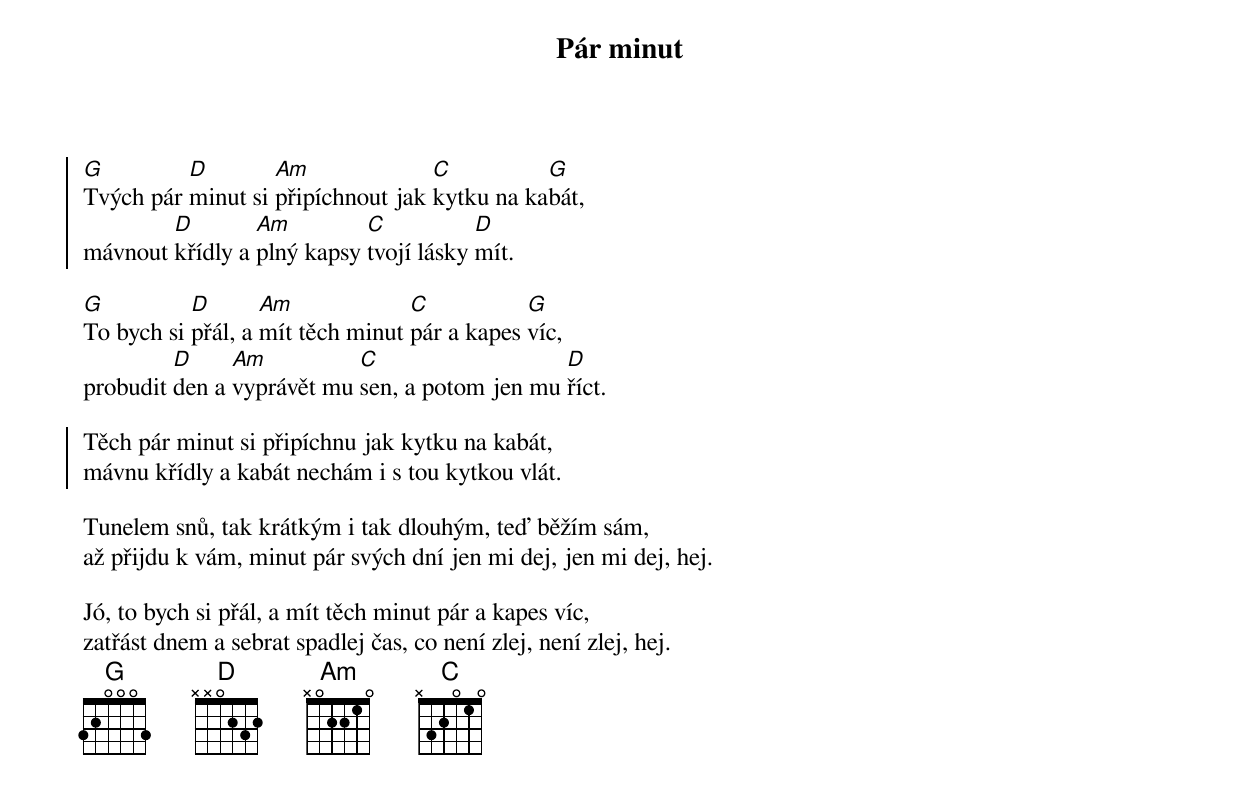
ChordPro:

{title: Pár minut}

{start_of_chorus}
[G]Tvých pár [D]minut si [Am]připíchnout jak [C]kytku na ka[G]bát,
mávnout [D]křídly a [Am]plný kapsy [C]tvojí lásky [D]mít.
{end_of_chorus}

[G]To bych si [D]přál, a [Am]mít těch minut [C]pár a kapes [G]víc,
probudit [D]den a [Am]vyprávět mu [C]sen, a potom jen mu [D]říct.

{start_of_chorus}
Těch pár minut si připíchnu jak kytku na kabát,
mávnu křídly a kabát nechám i s tou kytkou vlát.
{end_of_chorus}

Tunelem snů, tak krátkým i tak dlouhým, teď běžím sám,
až přijdu k vám, minut pár svých dní jen mi dej, jen mi dej, hej.

Jó, to bych si přál, a mít těch minut pár a kapes víc,
zatřást dnem a sebrat spadlej čas, co není zlej, není zlej, hej.
